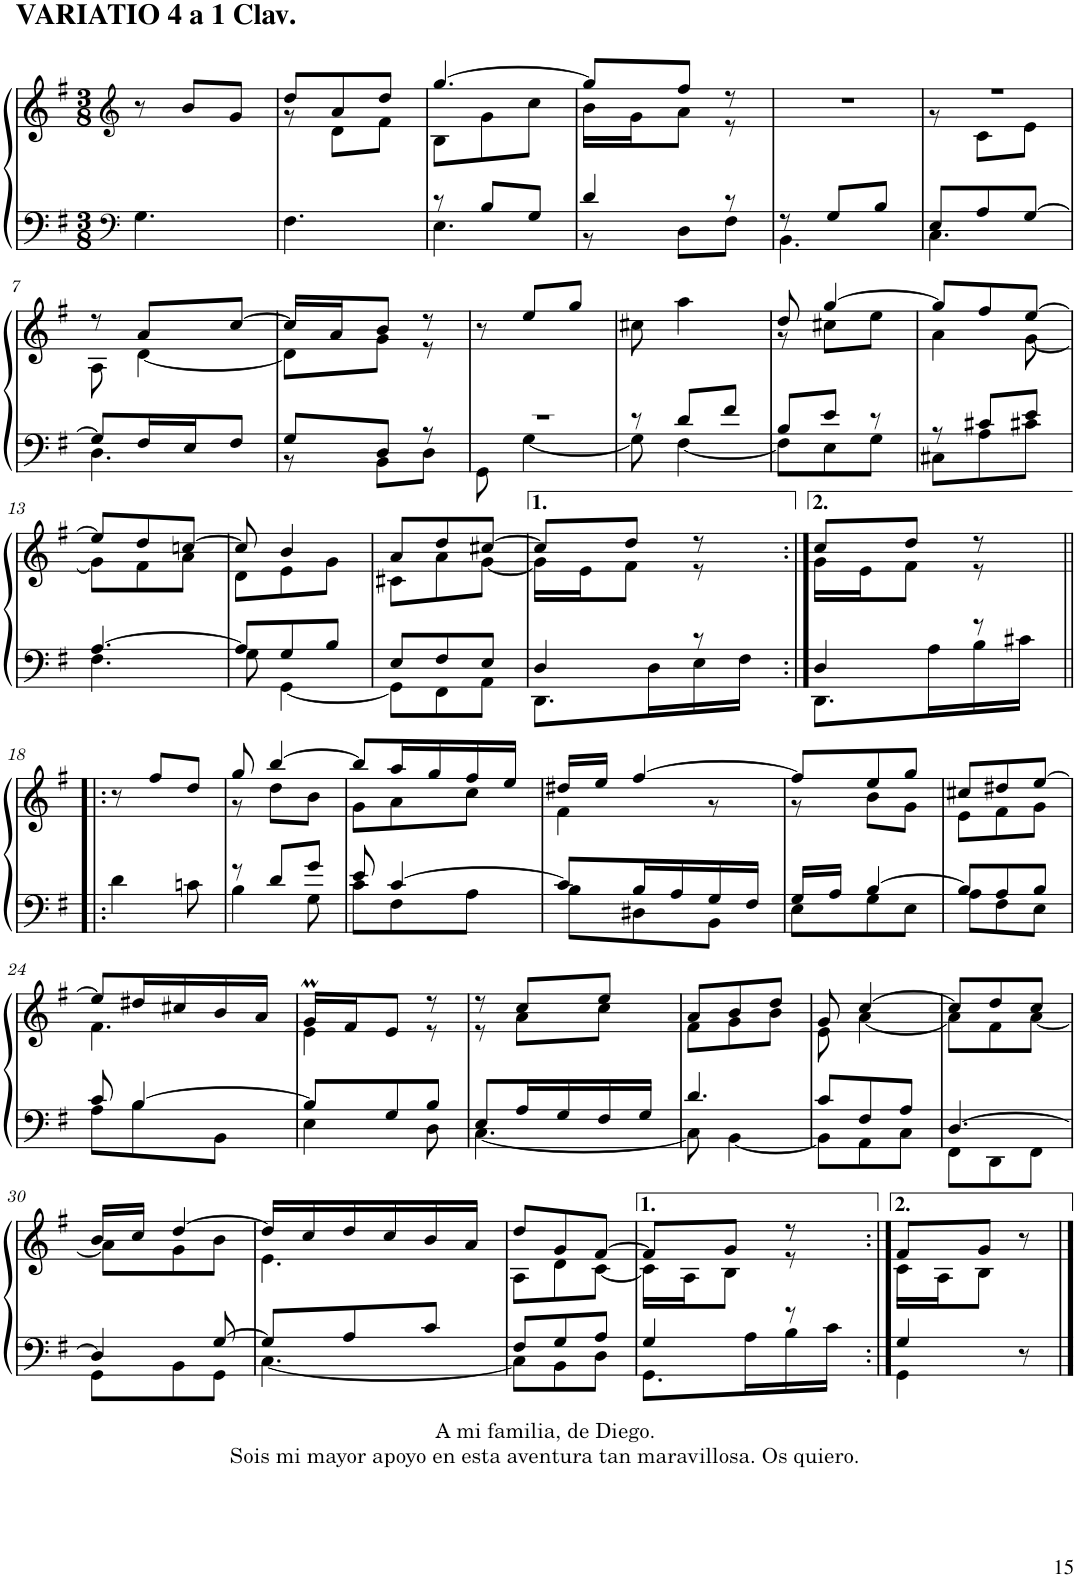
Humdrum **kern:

**kern	**kern
*part1	*part1
*staff2	*staff1
*I"Piano	*
*I'Pno	*
!!LO:PB:g=z
*clefF4	*clefG2
*k[f#]	*k[f#]
*M3/8	*M3/8
=1	=1
4.G\	8r
.	8b/L
.	8g/J
=2	=2
*	*^
4.F#\	8dd/L	8r
.	8a/	8d\L
.	8dd/J	8f#\J
=3	=3	=3
*^	*	*
8r	4.E\	[4.gg/	8B\L
8B/L	.	.	8g\
8G/J	.	.	8cc\J
=4	=4	=4	=4
4d/	8r	8gg/L]	16b\LL
.	.	.	16g\J
.	8D\L	8ff#/J	8a\J
8r	8F#\J	8r	8r
*	*	*v	*v
=5	=5	=5
8r	4.BB\	4.r
8G/L	.	.
8B/J	.	.
=6	=6	=6
*	*	*^
8E/L	4.C\	4.r	8r
8A/	.	.	8c\L
[8G/J	.	.	8e\J
!!LO:LB:g=z	!!
=7	=7	=7	=7
8G/L]	4.D\	8r	8A\
16F#/L	.	8a/L	[4d\
16E/J	.	.	.
8F#/J	.	[8cc/J	.
=8	=8	=8	=8
8G/L	8r	16cc/LL]	8d\L]
.	.	16a/J	.
8D/J	8BB\L	8b/J	8g\J
8r	8D\J	8r	8r
*	*	*v	*v
=9	=9	=9
4.r	8GG\	8r
.	[4G\	8ee/L
.	.	8gg/J
=10	=10	=10
8r	8G\]	8cc#X\
8d/L	[4F#\	4aa\
8f#/J	.	.
=11	=11	=11
*	*	*^
8B/L	8F#\L]	8dd/	8r
8e/J	8E\	[4gg/	8cc#X\L
8r	8G\J	.	8ee\J
=12	=12	=12	=12
8r	8C#X\L	8gg/L]	4a\
8c#X/L	8A\	8ff#/	.
8e/J	8c#X\J	[8ee/J	[8g\
!!LO:LB:g=z	!!
=13	=13	=13	=13
[4.A/	4.F#\	8ee/L]	8g\L]
.	.	8dd/	8f#\
.	.	[8ccn/J	8a\J
=14	=14	=14	=14
8A/L]	8G\	8cc/]	8d\L
8G/	[4GG\	4b/	8e\
8B/J	.	.	8g\J
=15	=15	=15	=15
8E/L	8GG\L]	8a/L	8c#X\L
8F#/	8FF#\	8dd/	8a\
8E/J	8AA\J	[8cc#X/J	[8g\J
=16	=16	=16	=16
4D/	8.DD\L	8cc#/L]	16g\LL]
.	.	.	16e\J
.	.	8dd/J	8f#\J
.	16D\L	.	.
8r	16E\	8r	8r
.	16F#\JJ	.	.
=17:|!	=17:|!	=17:|!	=17:|!
4D/	8.DD\L	8cc/L	16g\LL
.	.	.	16e\J
.	.	8dd/J	8f#\J
.	16A\L	.	.
8r	16B\	8r	8r
.	16c#X\JJ	.	.
*	*	*v	*v
!!LO:LB:g=z
=18!|:	=18!|:	=18!|:
4.ryy	4d\	8r
.	.	8ff#/L
.	8cn\	8dd/J
=19	=19	=19
*	*	*^
8r	4B\	8gg/	8r
8d/L	.	[4bb/	8dd\L
8g/J	8G\	.	8b\J
=20	=20	=20	=20
8e/	8c\L	8bb/L]	8g\L
[4c/	8F#\	16aa/L	8a\
.	.	16gg/	.
.	8A\J	16ff#/	8cc\J
.	.	16ee/JJ	.
=21	=21	=21	=21
8c/L]	8B\L	16dd#X/LL	4f#\
.	.	16ee/JJ	.
16B/L	8D#X\	[4ff#/	.
16A/	.	.	.
16G/	8BB\J	.	8r
16F#/JJ	.	.	.
=22	=22	=22	=22
16G/LL	8E\L	8ff#/L]	8r
16A/JJ	.	.	.
[4B/	8G\	8ee/	8b\L
.	8E\J	8gg/J	8g\J
=23	=23	=23	=23
8B/L]	8A\L	8cc#X/L	8e\L
8A/	8F#\	8dd#X/	8f#\
8B/J	8E\J	[8ee/J	8g\J
!!LO:LB:g=z	!!
=24	=24	=24	=24
8c/	8A\L	8ee/L]	4.f#\
[4B/	8B\	16dd#X/L	.
.	.	16cc#X/	.
.	8BB\J	16b/	.
.	.	16a/JJ	.
=25	=25	=25	=25
8B/L]	4E\	16gM/LL	4e\
.	.	16f#/J	.
8G/	.	8e/J	.
8B/J	8D\	8r	8r
=26	=26	=26	=26
8E/L	[4.C\	8r	8r
16A/L	.	8cc/L	8a\L
16G/	.	.	.
16F#/	.	8ee/J	8cc\J
16G/JJ	.	.	.
=27	=27	=27	=27
4.d/	8C\]	8a/L	8f#\L
.	[4BB\	8b/	8g\
.	.	8dd/J	8b\J
=28	=28	=28	=28
8c/L	8BB\L]	8g/	8e\
8F#/	8AA\	[4cc/	[4a\
8A/J	8C\J	.	.
=29	=29	=29	=29
[4.D/	8FF#\L	8cc/L]	8a\L]
.	8DD\	8dd/	8f#\
.	8FF#\J	8cc/J	[8a\J
!!LO:LB:g=z	!!
=30	=30	=30	=30
4D/]	8GG\L	16b/LL	8a\L]
.	.	16cc/JJ	.
.	8BB\	[4dd/	8g\
[8G/	8GG\J	.	8b\J
=31	=31	=31	=31
8G/L]	[4.C\	16dd/LL]	4.e\
.	.	16cc/	.
8A/	.	16dd/	.
.	.	16cc/	.
8c/J	.	16b/	.
.	.	16a/JJ	.
=32	=32	=32	=32
8F#/L	8C\L]	8dd/L	8A\L
8G/	8BB\	8g/	8d\
8A/J	8D\J	[8f#/J	[8c\J
=33	=33	=33	=33
4G/	8.GG\L	8f#/L]	16c\LL]
.	.	.	16A\J
.	.	8g/J	8B\J
.	16A\L	.	.
8r	16B\	8r	8r
.	16c\JJ	.	.
=34:|!	=34:|!	=34:|!	=34:|!
4G/	4GG\	8f#/L	16c\LL
.	.	.	16A\J
.	.	8g/J	8B\J
8r	8ryy	8r	8ryy
*v	*v	*	*
*	*v	*v
==	==
*-	*-
